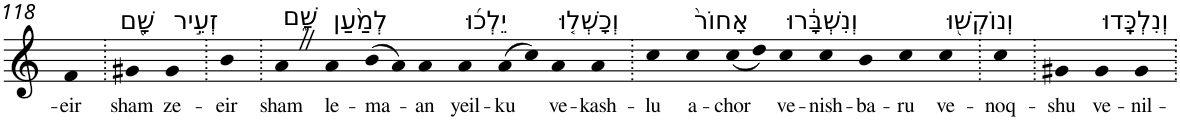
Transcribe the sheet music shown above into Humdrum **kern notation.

**kern	**text
*part1	*part1
*staff1	*staff1
*I"Piano	*
*I'Pno	*
!!LO:PB:g=z
*clefG2	*
*k[]	*
=118	=118
!	!LO:LY:b
4f	-eir
=119.	=119.
!LO:TX:a:t=שָׁ֖ם	!
!	!LO:LY:b
4g#X	sham
!LO:TX:a:t=זְעֵ֣יר	!
!	!LO:LY:b
4g#	ze-
=120.	=120.
!	!LO:LY:b
4b	-eir
=121.	=121.
!LO:TX:a:t=שָׁ֑ם	!
!	!LO:LY:b
4aZ	sham
!LO:TX:a:t=לְמַ֨עַן	!
!	!LO:LY:b
4a	le-
!	!LO:LY:b
(8b	-ma-
8a)	.
!	!LO:LY:b
4a	-an
!LO:TX:a:t=יֵלְכ֜וּ	!
!	!LO:LY:b
4a	yeil-
!	!LO:LY:b
(8a	-ku
8cc)	.
!LO:TX:a:t=וְכָשְׁל֤וּ	!
!	!LO:LY:b
4a	ve-
!	!LO:LY:b
4a	-kash-
=122.	=122.
!	!LO:LY:b
4cc	-lu
!LO:TX:a:t=אָחוֹר֙	!
!	!LO:LY:b
4cc	a-
!	!LO:LY:b
(<8cc	-chor
8dd)	.
!LO:TX:a:t=וְנִשְׁבָּ֔רוּ	!
!	!LO:LY:b
4cc	ve-
!	!LO:LY:b
4cc	-nish-
!	!LO:LY:b
4b	-ba-
!	!LO:LY:b
4cc	-ru
!LO:TX:a:t=וְנוֹקְשׁ֖וּ	!
!	!LO:LY:b
4cc	ve-
=123.	=123.
!	!LO:LY:b
4cc	-noq-
=124.	=124.
!	!LO:LY:b
4g#X	-shu
!LO:TX:a:t=וְנִלְכָּֽדוּ	!
!	!LO:LY:b
4g#	ve-
!	!LO:LY:b
4g#	-nil-
=.	=.
*-	*-
